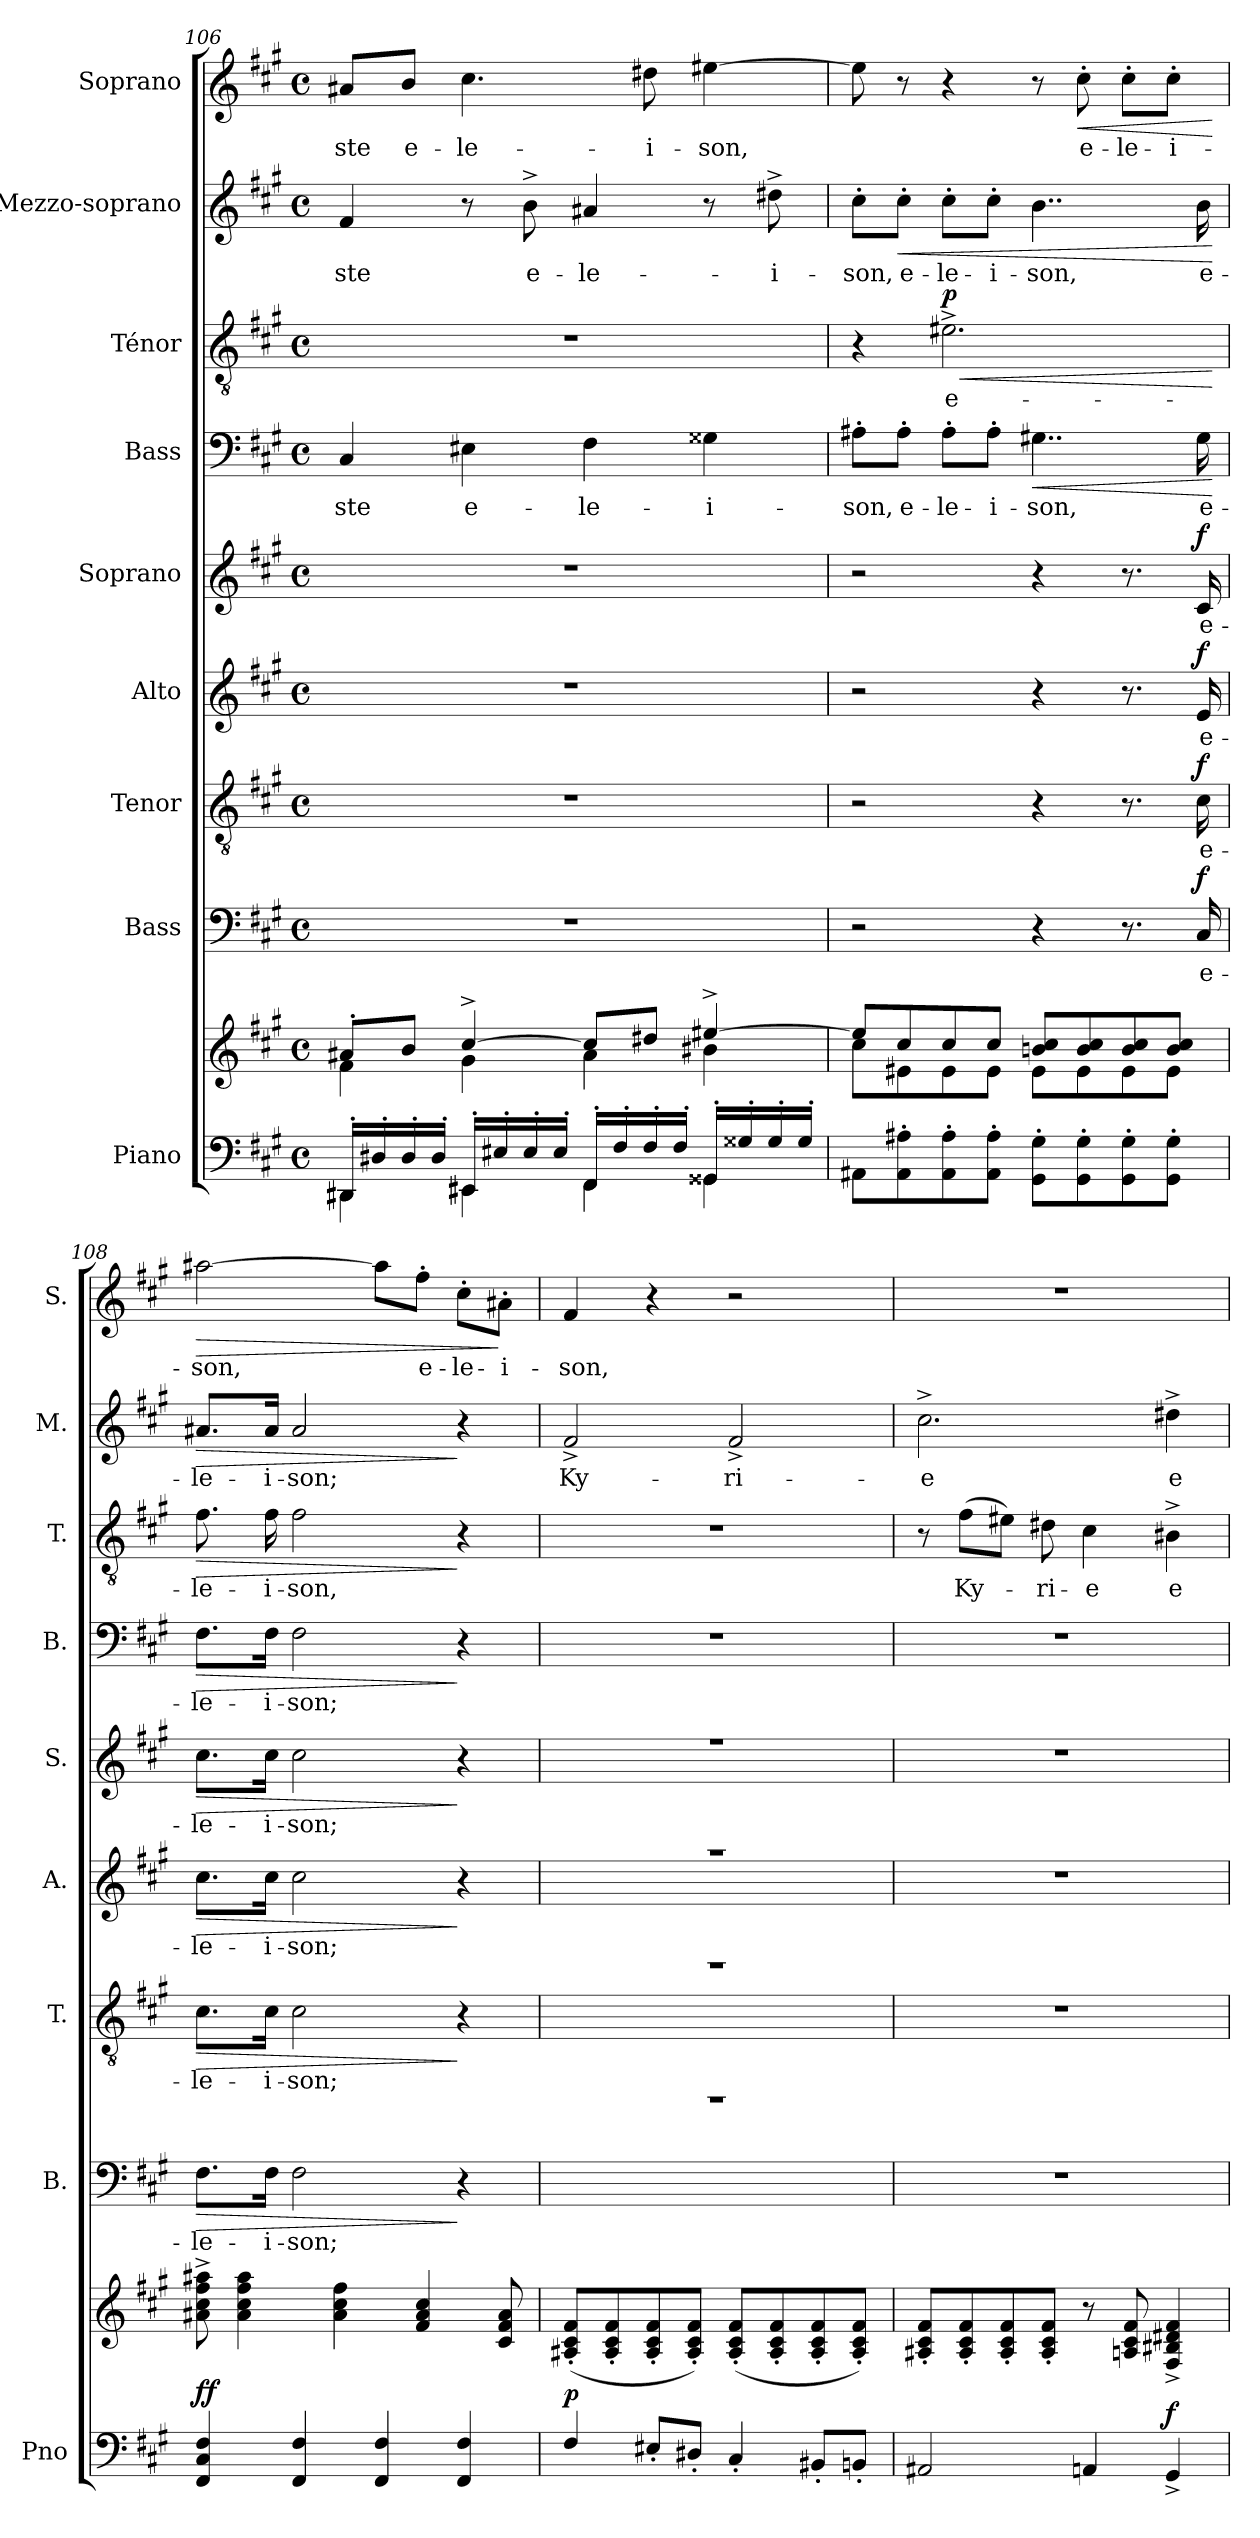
**kern	**kern	**dynam	**kern	**text	**dynam	**kern	**text	**dynam	**kern	**text	**dynam	**kern	**text	**dynam	**kern	**text	**dynam	**kern	**text	**dynam	**kern	**text	**dynam	**kern	**text	**dynam
*part9	*part9	*part9	*part8	*part8	*part8	*part7	*part7	*part7	*part6	*part6	*part6	*part5	*part5	*part5	*part4	*part4	*part4	*part3	*part3	*part3	*part2	*part2	*part2	*part1	*part1	*part1
*staff10	*staff9	*staff9/10	*staff8	*staff8	*staff8	*staff7	*staff7	*staff7	*staff6	*staff6	*staff6	*staff5	*staff5	*staff5	*staff4	*staff4	*staff4	*staff3	*staff3	*staff3	*staff2	*staff2	*staff2	*staff1	*staff1	*staff1
*I"Piano	*	*	*I"Bass	*	*	*I"Tenor	*	*	*I"Alto	*	*	*I"Soprano	*	*	*I"Bass	*	*	*I"Ténor	*	*	*I"Mezzo-soprano	*	*	*I"Soprano	*	*
*I'Pno	*	*	*I'B.	*	*	*I'T.	*	*	*I'A.	*	*	*I'S.	*	*	*I'B.	*	*	*I'T.	*	*	*I'M.	*	*	*I'S.	*	*
*clefF4	*clefG2	*	*clefF4	*	*	*clefGv2	*	*	*clefG2	*	*	*clefG2	*	*	*clefF4	*	*	*clefGv2	*	*	*clefG2	*	*	*clefG2	*	*
*	*	*	*	*	*	*	*	*	*ITrd2c3	*	*	*	*	*	*	*	*	*	*	*	*	*	*	*	*	*
*k[f#c#g#]	*k[f#c#g#]	*	*k[f#c#g#]	*	*	*k[f#c#g#]	*	*	*k[f#c#g#d#a#e#]	*	*	*k[f#c#g#]	*	*	*k[f#c#g#]	*	*	*k[f#c#g#]	*	*	*k[f#c#g#]	*	*	*k[f#c#g#]	*	*
*M4/4	*M4/4	*	*M4/4	*	*	*M4/4	*	*	*M4/4	*	*	*M4/4	*	*	*M4/4	*	*	*M4/4	*	*	*M4/4	*	*	*M4/4	*	*
*met(c)	*met(c)	*	*met(c)	*	*	*met(c)	*	*	*met(c)	*	*	*met(c)	*	*	*met(c)	*	*	*met(c)	*	*	*met(c)	*	*	*met(c)	*	*
=106	=106	=106	=106	=106	=106	=106	=106	=106	=106	=106	=106	=106	=106	=106	=106	=106	=106	=106	=106	=106	=106	=106	=106	=106	=106	=106
*^	*^	*	*	*	*	*	*	*	*	*	*	*	*	*	*	*	*	*	*	*	*	*	*	*	*	*
16DD#X'/LL	4DD#\	8a#X'/L	4f#\	.	1r	.	.	1r	.	.	1r	.	.	1r	.	.	4C#/	-ste	.	1r	.	.	4f#/	-ste	.	8a#X/L	-ste	.
16D#X'/	.	.	.	.	.	.	.	.	.	.	.	.	.	.	.	.	.	.	.	.	.	.	.	.	.	.	.	.
16D#'/	.	8b/J	.	.	.	.	.	.	.	.	.	.	.	.	.	.	.	.	.	.	.	.	.	.	.	8b/J	e-	.
16D#'/JJ	.	.	.	.	.	.	.	.	.	.	.	.	.	.	.	.	.	.	.	.	.	.	.	.	.	.	.	.
16EE#X'/LL	4EE#\	[4cc#^/	4g#\	.	.	.	.	.	.	.	.	.	.	.	.	.	4E#X\	e-	.	.	.	.	8r	.	.	4.cc#\	-le-	.
16E#X'/	.	.	.	.	.	.	.	.	.	.	.	.	.	.	.	.	.	.	.	.	.	.	.	.	.	.	.	.
16E#'/	.	.	.	.	.	.	.	.	.	.	.	.	.	.	.	.	.	.	.	.	.	.	8b^\	e-	.	.	.	.
16E#'/JJ	.	.	.	.	.	.	.	.	.	.	.	.	.	.	.	.	.	.	.	.	.	.	.	.	.	.	.	.
16FF#'/LL	4FF#\	8cc#/L]	4a#\	.	.	.	.	.	.	.	.	.	.	.	.	.	4F#\	-le-	.	.	.	.	4a#X/	-le-	.	.	.	.
16F#'/	.	.	.	.	.	.	.	.	.	.	.	.	.	.	.	.	.	.	.	.	.	.	.	.	.	.	.	.
16F#'/	.	8dd#X/J	.	.	.	.	.	.	.	.	.	.	.	.	.	.	.	.	.	.	.	.	.	.	.	8dd#X\	-i-	.
16F#'/JJ	.	.	.	.	.	.	.	.	.	.	.	.	.	.	.	.	.	.	.	.	.	.	.	.	.	.	.	.
16GG##X'/LL	4GG##\	[4ee#X^/	4b#X\	.	.	.	.	.	.	.	.	.	.	.	.	.	4G##X\	-i-	.	.	.	.	8r	.	.	[4ee#X\	-son,	.
16G##X'/	.	.	.	.	.	.	.	.	.	.	.	.	.	.	.	.	.	.	.	.	.	.	.	.	.	.	.	.
16G##'/	.	.	.	.	.	.	.	.	.	.	.	.	.	.	.	.	.	.	.	.	.	.	8dd#X^\	-i-	.	.	.	.
16G##'/JJ	.	.	.	.	.	.	.	.	.	.	.	.	.	.	.	.	.	.	.	.	.	.	.	.	.	.	.	.
*v	*v	*	*	*	*	*	*	*	*	*	*	*	*	*	*	*	*	*	*	*	*	*	*	*	*	*	*	*
=107	=107	=107	=107	=107	=107	=107	=107	=107	=107	=107	=107	=107	=107	=107	=107	=107	=107	=107	=107	=107	=107	=107	=107	=107	=107	=107	=107
8AA#X\L	8ee#/L]	8cc#\L	.	2r	.	.	2r	.	.	2r	.	.	2r	.	.	8A#X'\L	-son,	.	4r	.	.	8cc#'\L	-son,	.	8ee#\]	.	.
!	!	!	!	!	!	!	!	!	!	!	!	!	!	!	!	!	!	!	!	!	!	!	!	!LO:HP:b	!	!	!
8AA#\' 8A#X\'	8cc#/	8e#X\	.	.	.	.	.	.	.	.	.	.	.	.	.	8A#'\J	e-	.	.	.	.	8cc#'\J	e-	<	8r	.	.
!	!	!	!	!	!	!	!	!	!	!	!	!	!	!	!	!	!	!	!	!	!LO:HP:b	!	!	!	!	!	!
!	!	!	!	!	!	!	!	!	!	!	!	!	!	!	!	!	!	!	!	!	!LO:DY:n=1:a	!	!	!	!	!	!
8AA#\' 8A#\'	8cc#/	8e#\	.	.	.	.	.	.	.	.	.	.	.	.	.	8A#'\L	-le-	.	2.e#X^\	e-	< p	8cc#'\L	-le-	.	4r	.	.
8AA#\' 8A#\'J	8cc#/J	8e#\J	.	.	.	.	.	.	.	.	.	.	.	.	.	8A#'\J	-i-	.	.	.	.	8cc#'\J	-i-	.	.	.	.
!	!	!	!	!	!	!	!	!	!	!	!	!	!	!	!	!	!	!LO:HP:b	!	!	!	!	!	!	!	!	!
8GG#\' 8G#\'L	8bn/ 8cc#/L	8e#\L	.	4r	.	.	4r	.	.	4r	.	.	4r	.	.	4..G#X\	-son,	<	.	.	.	4..b\	-son,	.	8r	.	.
!	!	!	!	!	!	!	!	!	!	!	!	!	!	!	!	!	!	!	!	!	!	!	!	!	!	!	!LO:HP:b
8GG#\' 8G#\'	8b/ 8cc#/	8e#\	.	.	.	.	.	.	.	.	.	.	.	.	.	.	.	.	.	.	.	.	.	.	8cc#'\	e-	<
8GG#\' 8G#\'	8b/ 8cc#/	8e#\	.	8.r	.	.	8.r	.	.	8.r	.	.	8.r	.	.	.	.	.	.	.	.	.	.	.	8cc#'\L	-le-	.
8GG#\' 8G#\'J	8b/ 8cc#/J	8e#\J	.	.	.	.	.	.	.	.	.	.	.	.	.	.	.	.	.	.	.	.	.	.	8cc#'\J	-i-	.
!	!	!	!	!	!	!LO:DY:a	!	!	!LO:DY:a	!	!	!LO:DY:a	!	!	!LO:DY:a	!	!	!	!	!	!	!	!	!	!	!	!
.	.	.	.	16C#/	e-	f	16c#\	e-	f	16c#i/	e-	f	16c#/	e-	f	16G#\	e-	.	.	.	.	16b\	e-	.	.	.	.
*	*v	*v	*	*	*	*	*	*	*	*	*	*	*	*	*	*	*	*	*	*	*	*	*	*	*	*	*
.	.	.	.	.	.	.	.	.	.	.	.	.	.	.	.	.	[	.	.	[	.	.	[	.	.	[
=108	=108	=108	=108	=108	=108	=108	=108	=108	=108	=108	=108	=108	=108	=108	=108	=108	=108	=108	=108	=108	=108	=108	=108	=108	=108	=108
!	!	!LO:DY:a=2	!	!	!LO:HP:b	!	!	!LO:HP:b	!	!	!LO:HP:b	!	!	!LO:HP:b	!	!	!LO:HP:b	!	!	!LO:HP:b	!	!	!LO:HP:b	!	!	!LO:HP:b
4FF#/ 4C#/ 4F#/	8a#X\^ 8cc#\^ 8ff#\^ 8aa#X\^	ff	8.F#\L	-le-	>	8.c#\L	-le-	>	8.a#i\L	-le-	>	8.cc#\L	-le-	>	8.F#\L	-le-	>	8.f#\	-le-	>	8.a#X/L	-le-	>	[2aa#X\	-son,	>
.	4a#\ 4cc#\ 4ff#\ 4aa#\	.	.	.	.	.	.	.	.	.	.	.	.	.	.	.	.	.	.	.	.	.	.	.	.	.
.	.	.	16F#\Jk	-i-	.	16c#\Jk	-i-	.	16a#i\Jk	-i-	.	16cc#\Jk	-i-	.	16F#\Jk	-i-	.	16f#\	-i-	.	16a#/Jk	-i-	.	.	.	.
4FF#/ 4F#/	.	.	2F#\	-son;	.	2c#\	-son;	.	2a#i\	-son;	.	2cc#\	-son;	.	2F#\	-son;	.	2f#\	-son,	.	2a#/	-son;	.	.	.	.
.	4a#\ 4cc#\ 4ff#\	.	.	.	.	.	.	.	.	.	.	.	.	.	.	.	.	.	.	.	.	.	.	.	.	.
4FF#/ 4F#/	.	.	.	.	.	.	.	.	.	.	.	.	.	.	.	.	.	.	.	.	.	.	.	8aa#\L]	.	.
.	4f#/ 4a#/ 4cc#/	.	.	.	.	.	.	.	.	.	.	.	.	.	.	.	.	.	.	.	.	.	.	8ff#'\J	e-	.
4FF#/ 4F#/	.	.	4r	.	]	4r	.	]	4r	.	]	4r	.	]	4r	.	]	4r	.	]	4r	.	]	8cc#'\L	-le-	.
.	8c#/ 8f#/ 8a#/	.	.	.	.	.	.	.	.	.	.	.	.	.	.	.	.	.	.	.	.	.	.	8a#X'\J	-i-	]
!!LO:PB:g=z
=109	=109	=109	=109	=109	=109	=109	=109	=109	=109	=109	=109	=109	=109	=109	=109	=109	=109	=109	=109	=109	=109	=109	=109	=109	=109	=109
*	*	*	*^	*	*	*^	*	*	*^	*	*	*^	*	*	*	*	*	*	*	*	*	*	*	*	*	*
!	!	!LO:DY:a=2	!	!	!	!	!	!	!	!	!	!	!	!	!	!	!	!	!	!	!	!	!	!	!	!	!	!	!	!
4F#/	(>8A#X/' 8c#/' 8f#/'L	p	1r	1ayy	.	.	1r	1ayy	.	.	1r	1aniyy	.	.	1r	1ayy	.	.	1r	.	.	1r	.	.	2f#^/	Ky-	.	4f#/	-son,	.
.	8A#/' 8c#/' 8f#/'	.	.	.	.	.	.	.	.	.	.	.	.	.	.	.	.	.	.	.	.	.	.	.	.	.	.	.	.	.
8E#X'/L	8A#/' 8c#/' 8f#/'	.	.	.	.	.	.	.	.	.	.	.	.	.	.	.	.	.	.	.	.	.	.	.	.	.	.	4r	.	.
8D#X'/J	8A#/' 8c#/' 8f#/'J)	.	.	.	.	.	.	.	.	.	.	.	.	.	.	.	.	.	.	.	.	.	.	.	.	.	.	.	.	.
4C#'/	(>8A#/' 8c#/' 8f#/'L	.	.	.	.	.	.	.	.	.	.	.	.	.	.	.	.	.	.	.	.	.	.	.	2f#^/	-ri-	.	2r	.	.
.	8A#/' 8c#/' 8f#/'	.	.	.	.	.	.	.	.	.	.	.	.	.	.	.	.	.	.	.	.	.	.	.	.	.	.	.	.	.
8BB#X'/L	8A#/' 8c#/' 8f#/'	.	.	.	.	.	.	.	.	.	.	.	.	.	.	.	.	.	.	.	.	.	.	.	.	.	.	.	.	.
8BBn'/J	8A#/' 8c#/' 8f#/'J)	.	.	.	.	.	.	.	.	.	.	.	.	.	.	.	.	.	.	.	.	.	.	.	.	.	.	.	.	.
*	*	*	*v	*v	*	*	*	*	*	*	*v	*v	*	*	*v	*v	*	*	*	*	*	*	*	*	*	*	*	*	*	*
*	*	*	*	*	*	*v	*v	*	*	*	*	*	*	*	*	*	*	*	*	*	*	*	*	*	*	*	*
=110	=110	=110	=110	=110	=110	=110	=110	=110	=110	=110	=110	=110	=110	=110	=110	=110	=110	=110	=110	=110	=110	=110	=110	=110	=110	=110
2AA#X/	8A#X/' 8c#/' 8f#/'L	.	1r	.	.	1r	.	.	1r	.	.	1r	.	.	1r	.	.	8r	.	.	2.cc#^\	-e	.	1r	.	.
.	8A#/' 8c#/' 8f#/'	.	.	.	.	.	.	.	.	.	.	.	.	.	.	.	.	(8f#\L	Ky-	.	.	.	.	.	.	.
.	8A#/' 8c#/' 8f#/'	.	.	.	.	.	.	.	.	.	.	.	.	.	.	.	.	8e#X\J)	.	.	.	.	.	.	.	.
.	8A#/' 8c#/' 8f#/'J	.	.	.	.	.	.	.	.	.	.	.	.	.	.	.	.	8d#X\	-ri-	.	.	.	.	.	.	.
4AAn/	8r	.	.	.	.	.	.	.	.	.	.	.	.	.	.	.	.	4c#\	-e	.	.	.	.	.	.	.
.	8An/ 8c#/ 8f#/	.	.	.	.	.	.	.	.	.	.	.	.	.	.	.	.	.	.	.	.	.	.	.	.	.
!	!	!LO:DY:a=2	!	!	!	!	!	!	!	!	!	!	!	!	!	!	!	!	!	!	!	!	!	!	!	!
4GG#^/	4F#/^ 4B#X/^ 4d#X/^ 4f#/^	f	.	.	.	.	.	.	.	.	.	.	.	.	.	.	.	4B#X^\	e-	.	4dd#X^\	e-	.	.	.	.
=	=	=	=	=	=	=	=	=	=	=	=	=	=	=	=	=	=	=	=	=	=	=	=	=	=	=
*-	*-	*-	*-	*-	*-	*-	*-	*-	*-	*-	*-	*-	*-	*-	*-	*-	*-	*-	*-	*-	*-	*-	*-	*-	*-	*-
